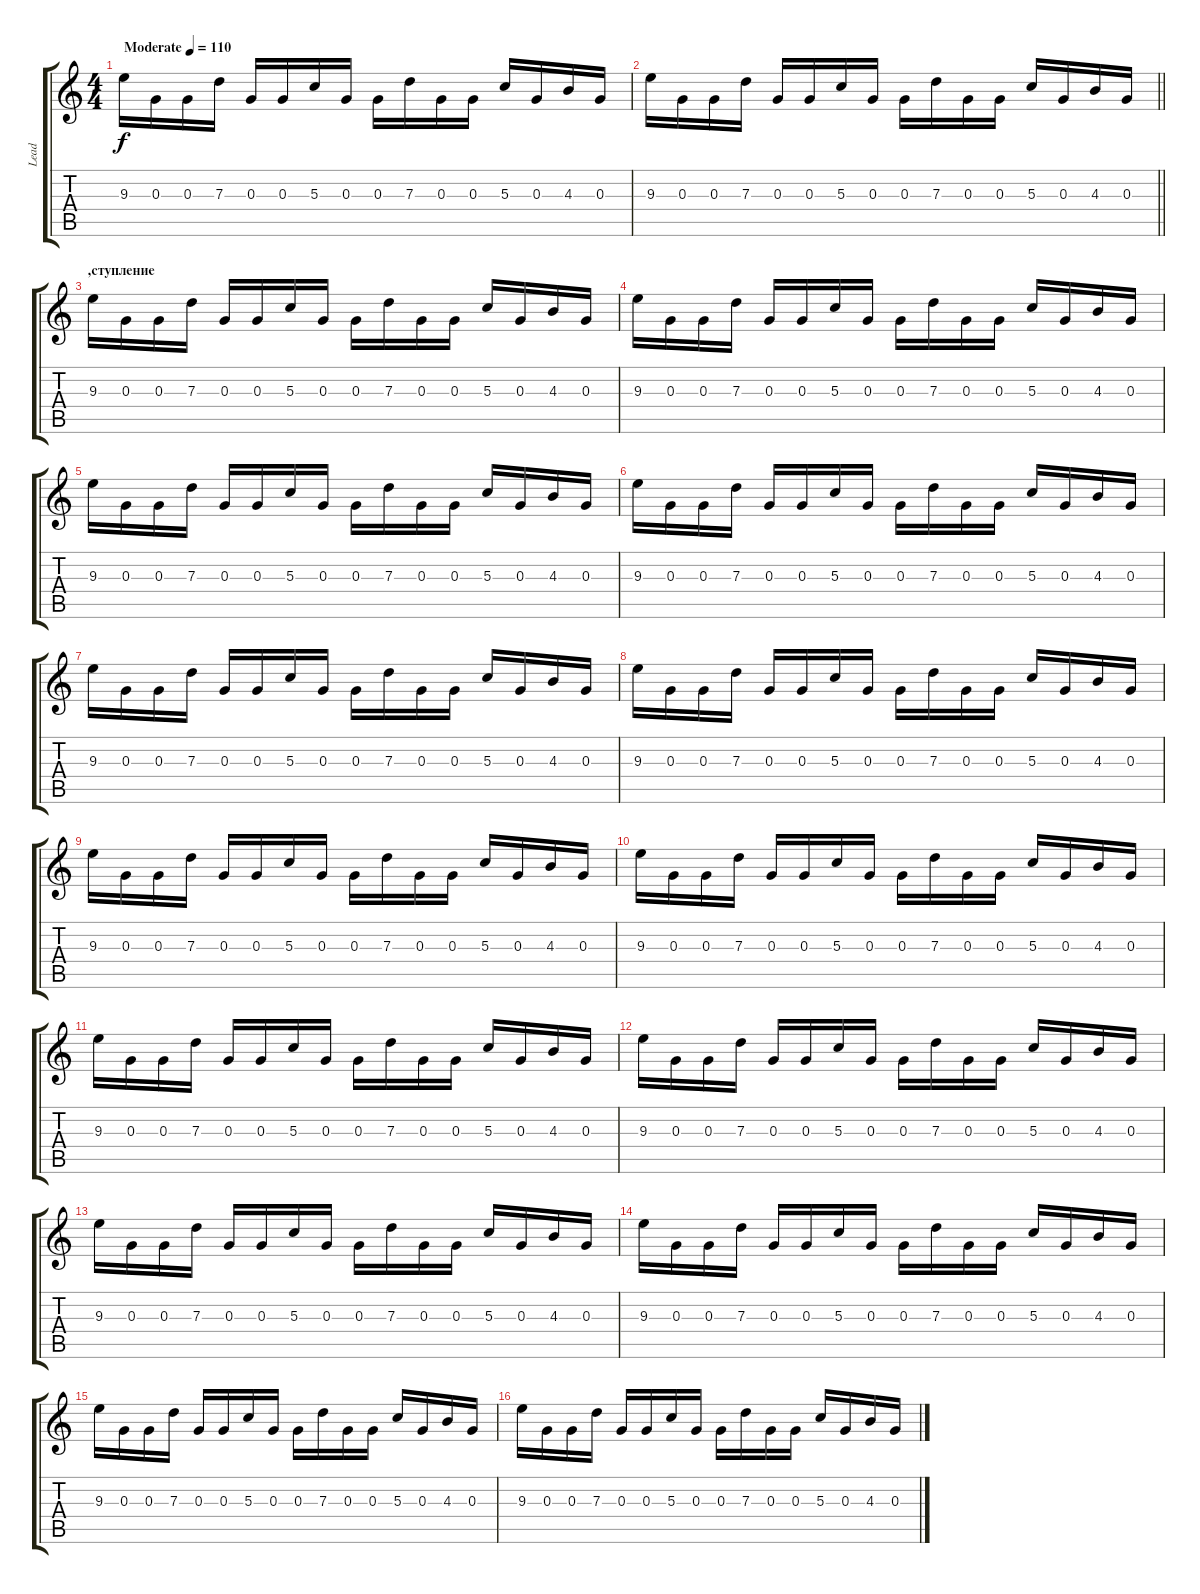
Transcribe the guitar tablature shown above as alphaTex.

\track ("Lead" "Lead") {instrument overdrivenguitar}
\staff {score tabs}
\tuning (E4 B3 G3 D3 A2 E2) {hide}
\ts (4 4)
\tempo (110 "Moderate")
\clef g2
\ks c
9.3.16{dy f instrument overdrivenguitar} 0.3.16 0.3.16 7.3.16 0.3.16 0.3.16 5.3.16 0.3.16 0.3.16 7.3.16 0.3.16 0.3.16 5.3.16 0.3.16 4.3.16 0.3.16 |
\barLineRight lightlight
9.3.16 0.3.16 0.3.16 7.3.16 0.3.16 0.3.16 5.3.16 0.3.16 0.3.16 7.3.16 0.3.16 0.3.16 5.3.16 0.3.16 4.3.16 0.3.16 |
\section ("" "‚ступление")
9.3.16 0.3.16 0.3.16 7.3.16 0.3.16 0.3.16 5.3.16 0.3.16 0.3.16 7.3.16 0.3.16 0.3.16 5.3.16 0.3.16 4.3.16 0.3.16 |
9.3.16 0.3.16 0.3.16 7.3.16 0.3.16 0.3.16 5.3.16 0.3.16 0.3.16 7.3.16 0.3.16 0.3.16 5.3.16 0.3.16 4.3.16 0.3.16 |
9.3.16 0.3.16 0.3.16 7.3.16 0.3.16 0.3.16 5.3.16 0.3.16 0.3.16 7.3.16 0.3.16 0.3.16 5.3.16 0.3.16 4.3.16 0.3.16 |
9.3.16 0.3.16 0.3.16 7.3.16 0.3.16 0.3.16 5.3.16 0.3.16 0.3.16 7.3.16 0.3.16 0.3.16 5.3.16 0.3.16 4.3.16 0.3.16 |
9.3.16 0.3.16 0.3.16 7.3.16 0.3.16 0.3.16 5.3.16 0.3.16 0.3.16 7.3.16 0.3.16 0.3.16 5.3.16 0.3.16 4.3.16 0.3.16 |
9.3.16 0.3.16 0.3.16 7.3.16 0.3.16 0.3.16 5.3.16 0.3.16 0.3.16 7.3.16 0.3.16 0.3.16 5.3.16 0.3.16 4.3.16 0.3.16 |
9.3.16 0.3.16 0.3.16 7.3.16 0.3.16 0.3.16 5.3.16 0.3.16 0.3.16 7.3.16 0.3.16 0.3.16 5.3.16 0.3.16 4.3.16 0.3.16 |
9.3.16 0.3.16 0.3.16 7.3.16 0.3.16 0.3.16 5.3.16 0.3.16 0.3.16 7.3.16 0.3.16 0.3.16 5.3.16 0.3.16 4.3.16 0.3.16 |
9.3.16 0.3.16 0.3.16 7.3.16 0.3.16 0.3.16 5.3.16 0.3.16 0.3.16 7.3.16 0.3.16 0.3.16 5.3.16 0.3.16 4.3.16 0.3.16 |
9.3.16 0.3.16 0.3.16 7.3.16 0.3.16 0.3.16 5.3.16 0.3.16 0.3.16 7.3.16 0.3.16 0.3.16 5.3.16 0.3.16 4.3.16 0.3.16 |
9.3.16 0.3.16 0.3.16 7.3.16 0.3.16 0.3.16 5.3.16 0.3.16 0.3.16 7.3.16 0.3.16 0.3.16 5.3.16 0.3.16 4.3.16 0.3.16 |
9.3.16 0.3.16 0.3.16 7.3.16 0.3.16 0.3.16 5.3.16 0.3.16 0.3.16 7.3.16 0.3.16 0.3.16 5.3.16 0.3.16 4.3.16 0.3.16 |
9.3.16 0.3.16 0.3.16 7.3.16 0.3.16 0.3.16 5.3.16 0.3.16 0.3.16 7.3.16 0.3.16 0.3.16 5.3.16 0.3.16 4.3.16 0.3.16 |
9.3.16 0.3.16 0.3.16 7.3.16 0.3.16 0.3.16 5.3.16 0.3.16 0.3.16 7.3.16 0.3.16 0.3.16 5.3.16 0.3.16 4.3.16 0.3.16
